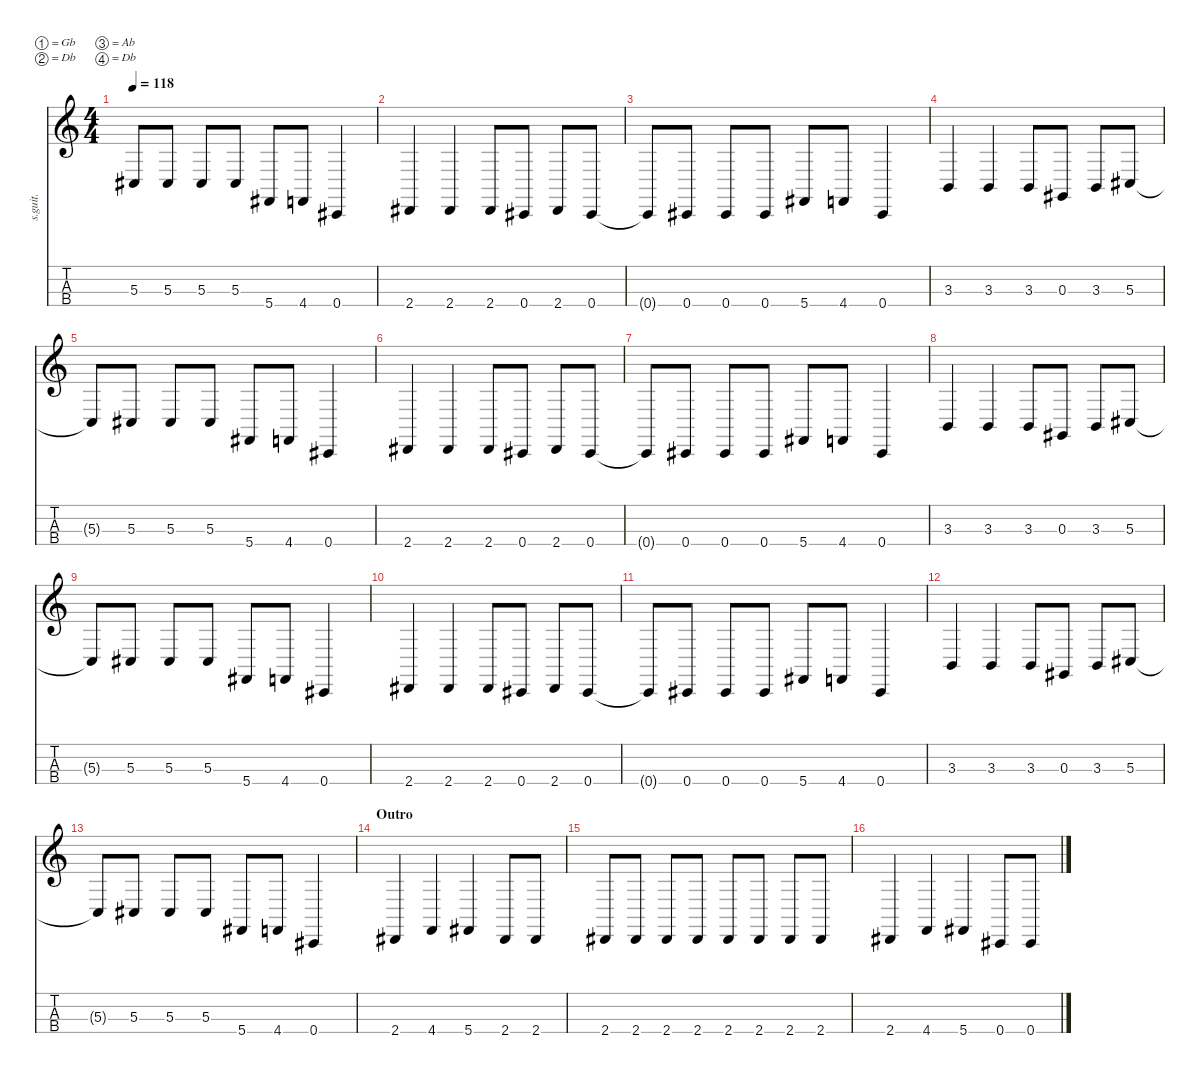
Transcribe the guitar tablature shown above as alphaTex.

\defaultSystemsLayout 4
\hideDynamics
\bracketExtendMode nobrackets
\track ("Bass [Johnny Christ]" "s.guit.") {instrument electricbassfinger}
\staff {score tabs}
\tuning (Gb2 Db2 Ab1 Db1)
\ts (4 4)
\tempo 118
\clef g2
\ks c
5.3{t acc #}.8{lyrics (0 "") lyrics (1 "") lyrics (2 "") lyrics (3 "") lyrics (4 "") dy f} 5.3{acc #}.8{lyrics (0 "") lyrics (1 "") lyrics (2 "") lyrics (3 "") lyrics (4 "")} 5.3{acc #}.8{lyrics (0 "") lyrics (1 "") lyrics (2 "") lyrics (3 "") lyrics (4 "")} 5.3{acc #}.8{lyrics (0 "") lyrics (1 "") lyrics (2 "") lyrics (3 "") lyrics (4 "")} 5.4{acc #}.8{lyrics (0 "") lyrics (1 "") lyrics (2 "") lyrics (3 "") lyrics (4 "")} 4.4.8{lyrics (0 "") lyrics (1 "") lyrics (2 "") lyrics (3 "") lyrics (4 "")} 0.4{acc #}.4{lyrics (0 "") lyrics (1 "") lyrics (2 "") lyrics (3 "") lyrics (4 "")} |
2.4{acc #}.4{lyrics (0 "") lyrics (1 "") lyrics (2 "") lyrics (3 "") lyrics (4 "")} 2.4{acc #}.4{lyrics (0 "") lyrics (1 "") lyrics (2 "") lyrics (3 "") lyrics (4 "")} 2.4{acc #}.8{lyrics (0 "") lyrics (1 "") lyrics (2 "") lyrics (3 "") lyrics (4 "")} 0.4{acc #}.8{lyrics (0 "") lyrics (1 "") lyrics (2 "") lyrics (3 "") lyrics (4 "")} 2.4{acc #}.8{lyrics (0 "") lyrics (1 "") lyrics (2 "") lyrics (3 "") lyrics (4 "")} 0.4{acc #}.8{lyrics (0 "") lyrics (1 "") lyrics (2 "") lyrics (3 "") lyrics (4 "")} |
0.4{t acc #}.8{lyrics (0 "") lyrics (1 "") lyrics (2 "") lyrics (3 "") lyrics (4 "")} 0.4{acc #}.8{lyrics (0 "") lyrics (1 "") lyrics (2 "") lyrics (3 "") lyrics (4 "")} 0.4{acc #}.8{lyrics (0 "") lyrics (1 "") lyrics (2 "") lyrics (3 "") lyrics (4 "")} 0.4{acc #}.8{lyrics (0 "") lyrics (1 "") lyrics (2 "") lyrics (3 "") lyrics (4 "")} 5.4{acc #}.8{lyrics (0 "") lyrics (1 "") lyrics (2 "") lyrics (3 "") lyrics (4 "")} 4.4.8{lyrics (0 "") lyrics (1 "") lyrics (2 "") lyrics (3 "") lyrics (4 "")} 0.4{acc #}.4{lyrics (0 "") lyrics (1 "") lyrics (2 "") lyrics (3 "") lyrics (4 "")} |
3.3.4{lyrics (0 "") lyrics (1 "") lyrics (2 "") lyrics (3 "") lyrics (4 "")} 3.3.4{lyrics (0 "") lyrics (1 "") lyrics (2 "") lyrics (3 "") lyrics (4 "")} 3.3.8{lyrics (0 "") lyrics (1 "") lyrics (2 "") lyrics (3 "") lyrics (4 "")} 0.3{acc #}.8{lyrics (0 "") lyrics (1 "") lyrics (2 "") lyrics (3 "") lyrics (4 "")} 3.3.8{lyrics (0 "") lyrics (1 "") lyrics (2 "") lyrics (3 "") lyrics (4 "")} 5.3{acc #}.8{lyrics (0 "") lyrics (1 "") lyrics (2 "") lyrics (3 "") lyrics (4 "")} |
5.3{t acc #}.8{lyrics (0 "") lyrics (1 "") lyrics (2 "") lyrics (3 "") lyrics (4 "")} 5.3{acc #}.8{lyrics (0 "") lyrics (1 "") lyrics (2 "") lyrics (3 "") lyrics (4 "")} 5.3{acc #}.8{lyrics (0 "") lyrics (1 "") lyrics (2 "") lyrics (3 "") lyrics (4 "")} 5.3{acc #}.8{lyrics (0 "") lyrics (1 "") lyrics (2 "") lyrics (3 "") lyrics (4 "")} 5.4{acc #}.8{lyrics (0 "") lyrics (1 "") lyrics (2 "") lyrics (3 "") lyrics (4 "")} 4.4.8{lyrics (0 "") lyrics (1 "") lyrics (2 "") lyrics (3 "") lyrics (4 "")} 0.4{acc #}.4{lyrics (0 "") lyrics (1 "") lyrics (2 "") lyrics (3 "") lyrics (4 "")} |
2.4{acc #}.4{lyrics (0 "") lyrics (1 "") lyrics (2 "") lyrics (3 "") lyrics (4 "")} 2.4{acc #}.4{lyrics (0 "") lyrics (1 "") lyrics (2 "") lyrics (3 "") lyrics (4 "")} 2.4{acc #}.8{lyrics (0 "") lyrics (1 "") lyrics (2 "") lyrics (3 "") lyrics (4 "")} 0.4{acc #}.8{lyrics (0 "") lyrics (1 "") lyrics (2 "") lyrics (3 "") lyrics (4 "")} 2.4{acc #}.8{lyrics (0 "") lyrics (1 "") lyrics (2 "") lyrics (3 "") lyrics (4 "")} 0.4{acc #}.8{lyrics (0 "") lyrics (1 "") lyrics (2 "") lyrics (3 "") lyrics (4 "")} |
0.4{t acc #}.8{lyrics (0 "") lyrics (1 "") lyrics (2 "") lyrics (3 "") lyrics (4 "")} 0.4{acc #}.8{lyrics (0 "") lyrics (1 "") lyrics (2 "") lyrics (3 "") lyrics (4 "")} 0.4{acc #}.8{lyrics (0 "") lyrics (1 "") lyrics (2 "") lyrics (3 "") lyrics (4 "")} 0.4{acc #}.8{lyrics (0 "") lyrics (1 "") lyrics (2 "") lyrics (3 "") lyrics (4 "")} 5.4{acc #}.8{lyrics (0 "") lyrics (1 "") lyrics (2 "") lyrics (3 "") lyrics (4 "")} 4.4.8{lyrics (0 "") lyrics (1 "") lyrics (2 "") lyrics (3 "") lyrics (4 "")} 0.4{acc #}.4{lyrics (0 "") lyrics (1 "") lyrics (2 "") lyrics (3 "") lyrics (4 "")} |
3.3.4{lyrics (0 "") lyrics (1 "") lyrics (2 "") lyrics (3 "") lyrics (4 "")} 3.3.4{lyrics (0 "") lyrics (1 "") lyrics (2 "") lyrics (3 "") lyrics (4 "")} 3.3.8{lyrics (0 "") lyrics (1 "") lyrics (2 "") lyrics (3 "") lyrics (4 "")} 0.3{acc #}.8{lyrics (0 "") lyrics (1 "") lyrics (2 "") lyrics (3 "") lyrics (4 "")} 3.3.8{lyrics (0 "") lyrics (1 "") lyrics (2 "") lyrics (3 "") lyrics (4 "")} 5.3{acc #}.8{lyrics (0 "") lyrics (1 "") lyrics (2 "") lyrics (3 "") lyrics (4 "")} |
5.3{t acc #}.8{lyrics (0 "") lyrics (1 "") lyrics (2 "") lyrics (3 "") lyrics (4 "")} 5.3{acc #}.8{lyrics (0 "") lyrics (1 "") lyrics (2 "") lyrics (3 "") lyrics (4 "")} 5.3{acc #}.8{lyrics (0 "") lyrics (1 "") lyrics (2 "") lyrics (3 "") lyrics (4 "")} 5.3{acc #}.8{lyrics (0 "") lyrics (1 "") lyrics (2 "") lyrics (3 "") lyrics (4 "")} 5.4{acc #}.8{lyrics (0 "") lyrics (1 "") lyrics (2 "") lyrics (3 "") lyrics (4 "")} 4.4.8{lyrics (0 "") lyrics (1 "") lyrics (2 "") lyrics (3 "") lyrics (4 "")} 0.4{acc #}.4{lyrics (0 "") lyrics (1 "") lyrics (2 "") lyrics (3 "") lyrics (4 "")} |
2.4{acc #}.4{lyrics (0 "") lyrics (1 "") lyrics (2 "") lyrics (3 "") lyrics (4 "")} 2.4{acc #}.4{lyrics (0 "") lyrics (1 "") lyrics (2 "") lyrics (3 "") lyrics (4 "")} 2.4{acc #}.8{lyrics (0 "") lyrics (1 "") lyrics (2 "") lyrics (3 "") lyrics (4 "")} 0.4{acc #}.8{lyrics (0 "") lyrics (1 "") lyrics (2 "") lyrics (3 "") lyrics (4 "")} 2.4{acc #}.8{lyrics (0 "") lyrics (1 "") lyrics (2 "") lyrics (3 "") lyrics (4 "")} 0.4{acc #}.8{lyrics (0 "") lyrics (1 "") lyrics (2 "") lyrics (3 "") lyrics (4 "")} |
0.4{t acc #}.8{lyrics (0 "") lyrics (1 "") lyrics (2 "") lyrics (3 "") lyrics (4 "")} 0.4{acc #}.8{lyrics (0 "") lyrics (1 "") lyrics (2 "") lyrics (3 "") lyrics (4 "")} 0.4{acc #}.8{lyrics (0 "") lyrics (1 "") lyrics (2 "") lyrics (3 "") lyrics (4 "")} 0.4{acc #}.8{lyrics (0 "") lyrics (1 "") lyrics (2 "") lyrics (3 "") lyrics (4 "")} 5.4{acc #}.8{lyrics (0 "") lyrics (1 "") lyrics (2 "") lyrics (3 "") lyrics (4 "")} 4.4.8{lyrics (0 "") lyrics (1 "") lyrics (2 "") lyrics (3 "") lyrics (4 "")} 0.4{acc #}.4{lyrics (0 "") lyrics (1 "") lyrics (2 "") lyrics (3 "") lyrics (4 "")} |
3.3.4{lyrics (0 "") lyrics (1 "") lyrics (2 "") lyrics (3 "") lyrics (4 "")} 3.3.4{lyrics (0 "") lyrics (1 "") lyrics (2 "") lyrics (3 "") lyrics (4 "")} 3.3.8{lyrics (0 "") lyrics (1 "") lyrics (2 "") lyrics (3 "") lyrics (4 "")} 0.3{acc #}.8{lyrics (0 "") lyrics (1 "") lyrics (2 "") lyrics (3 "") lyrics (4 "")} 3.3.8{lyrics (0 "") lyrics (1 "") lyrics (2 "") lyrics (3 "") lyrics (4 "")} 5.3{acc #}.8{lyrics (0 "") lyrics (1 "") lyrics (2 "") lyrics (3 "") lyrics (4 "")} |
5.3{t acc #}.8{lyrics (0 "") lyrics (1 "") lyrics (2 "") lyrics (3 "") lyrics (4 "")} 5.3{acc #}.8{lyrics (0 "") lyrics (1 "") lyrics (2 "") lyrics (3 "") lyrics (4 "")} 5.3{acc #}.8{lyrics (0 "") lyrics (1 "") lyrics (2 "") lyrics (3 "") lyrics (4 "")} 5.3{acc #}.8{lyrics (0 "") lyrics (1 "") lyrics (2 "") lyrics (3 "") lyrics (4 "")} 5.4{acc #}.8{lyrics (0 "") lyrics (1 "") lyrics (2 "") lyrics (3 "") lyrics (4 "")} 4.4.8{lyrics (0 "") lyrics (1 "") lyrics (2 "") lyrics (3 "") lyrics (4 "")} 0.4{acc #}.4{lyrics (0 "") lyrics (1 "") lyrics (2 "") lyrics (3 "") lyrics (4 "")} |
\section ("" "Outro")
2.4{acc #}.4{lyrics (0 "") lyrics (1 "") lyrics (2 "") lyrics (3 "") lyrics (4 "")} 4.4.4{lyrics (0 "") lyrics (1 "") lyrics (2 "") lyrics (3 "") lyrics (4 "")} 5.4{acc #}.4{lyrics (0 "") lyrics (1 "") lyrics (2 "") lyrics (3 "") lyrics (4 "")} 2.4{acc #}.8{lyrics (0 "") lyrics (1 "") lyrics (2 "") lyrics (3 "") lyrics (4 "")} 2.4{acc #}.8{lyrics (0 "") lyrics (1 "") lyrics (2 "") lyrics (3 "") lyrics (4 "")} |
2.4{acc #}.8{lyrics (0 "") lyrics (1 "") lyrics (2 "") lyrics (3 "") lyrics (4 "")} 2.4{acc #}.8{lyrics (0 "") lyrics (1 "") lyrics (2 "") lyrics (3 "") lyrics (4 "")} 2.4{acc #}.8{lyrics (0 "") lyrics (1 "") lyrics (2 "") lyrics (3 "") lyrics (4 "")} 2.4{acc #}.8{lyrics (0 "") lyrics (1 "") lyrics (2 "") lyrics (3 "") lyrics (4 "")} 2.4{acc #}.8{lyrics (0 "") lyrics (1 "") lyrics (2 "") lyrics (3 "") lyrics (4 "")} 2.4{acc #}.8{lyrics (0 "") lyrics (1 "") lyrics (2 "") lyrics (3 "") lyrics (4 "")} 2.4{acc #}.8{lyrics (0 "") lyrics (1 "") lyrics (2 "") lyrics (3 "") lyrics (4 "")} 2.4{acc #}.8{lyrics (0 "") lyrics (1 "") lyrics (2 "") lyrics (3 "") lyrics (4 "")} |
2.4{acc #}.4{lyrics (0 "") lyrics (1 "") lyrics (2 "") lyrics (3 "") lyrics (4 "")} 4.4.4{lyrics (0 "") lyrics (1 "") lyrics (2 "") lyrics (3 "") lyrics (4 "")} 5.4{acc #}.4{lyrics (0 "") lyrics (1 "") lyrics (2 "") lyrics (3 "") lyrics (4 "")} 0.4{acc #}.8{lyrics (0 "") lyrics (1 "") lyrics (2 "") lyrics (3 "") lyrics (4 "")} 0.4{acc #}.8{lyrics (0 "") lyrics (1 "") lyrics (2 "") lyrics (3 "") lyrics (4 "")}
